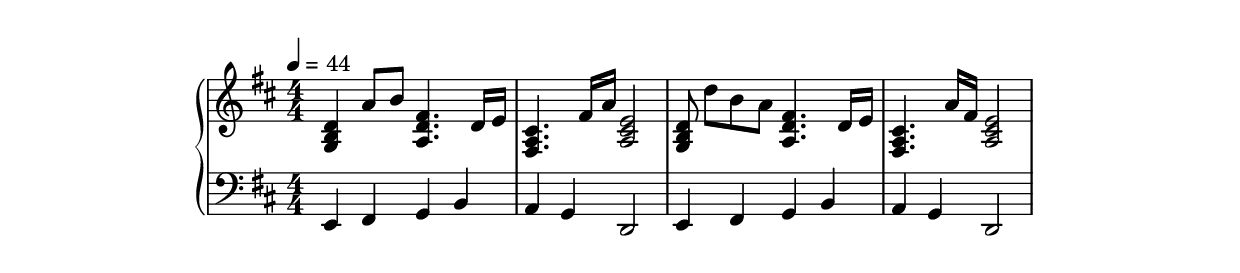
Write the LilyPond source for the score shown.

\version "2.24.4"
\include "../figure-preamble.ly"

{
	\relative <<
		\new GrandStaff <<
			\new Staff {
				\key d \major
				\clef treble
				\numericTimeSignature
				\time 4/4
				\tempo 4 = 44

				<d' b g>4 a'8 b8
				<a, d fis>4. d16 e16 |
				<fis, a cis>4. fis'16 a16
				<a, cis e>2 |

				<d b g>8 d'8 [ b8 a8 ]
				<a, d fis>4. d16 e16 |
				<fis, a cis>4. a'16 fis16
				<a, cis e>2 |
			}

			\new Staff {
				\key d \major
				\clef bass
				\numericTimeSignature
				\time 4/4

				e,4 fis g b |
				a4 g4 d2 |
				e4 fis g b |
				a4 g4 d2 |
			}
		>>
	>>
}
